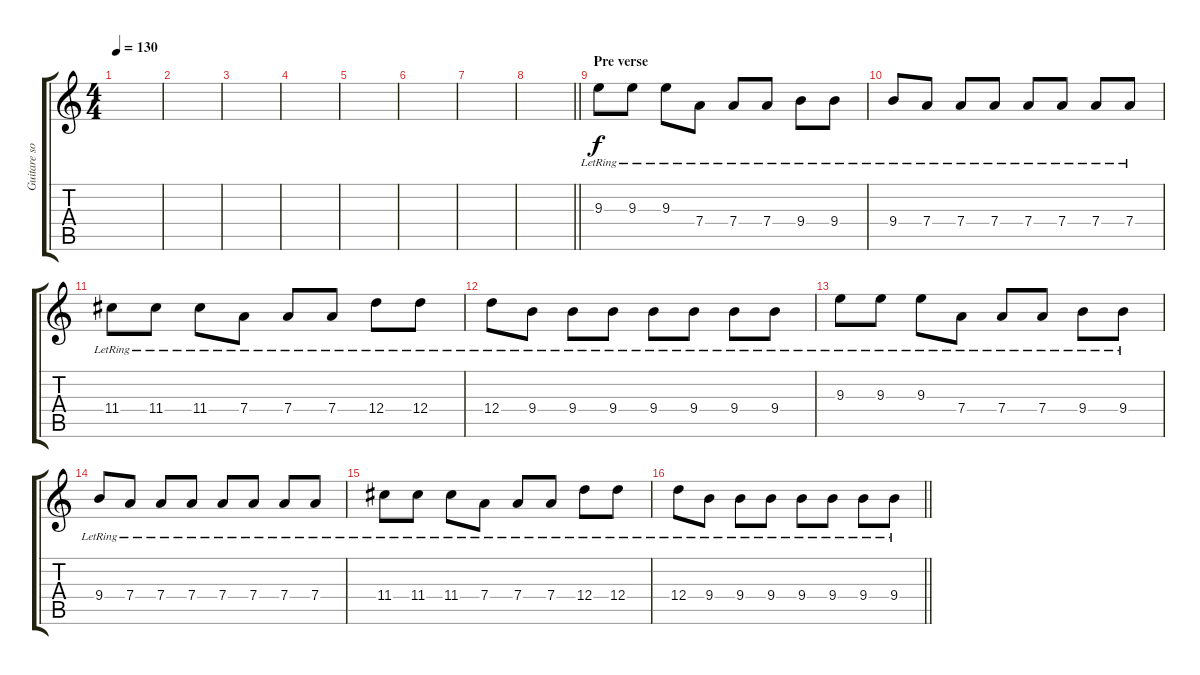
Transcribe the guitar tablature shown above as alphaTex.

\track ("Guitare solo" "Guitare so") {instrument distortionguitar}
\staff {score tabs}
\tuning (E4 B3 G3 D3 A2 E2) {hide}
\ts (4 4)
\tempo 130
\clef g2
\ks c
|
|
|
|
|
|
|
\barLineRight lightlight
|
\section ("" "Pre verse")
9.3{lr}.8 9.3{lr}.8 9.3{lr}.8 7.4{lr}.8 7.4{lr}.8 7.4{lr}.8 9.4{lr}.8 9.4{lr}.8 |
9.4{lr}.8 7.4{lr}.8 7.4{lr}.8 7.4{lr}.8 7.4{lr}.8 7.4{lr}.8 7.4{lr}.8 7.4{lr}.8 |
11.4{lr}.8 11.4{lr}.8 11.4{lr}.8 7.4{lr}.8 7.4{lr}.8 7.4{lr}.8 12.4{lr}.8 12.4{lr}.8 |
12.4{lr}.8 9.4{lr}.8 9.4{lr}.8 9.4{lr}.8 9.4{lr}.8 9.4{lr}.8 9.4{lr}.8 9.4{lr}.8 |
9.3{lr}.8 9.3{lr}.8 9.3{lr}.8 7.4{lr}.8 7.4{lr}.8 7.4{lr}.8 9.4{lr}.8 9.4{lr}.8 |
9.4{lr}.8 7.4{lr}.8 7.4{lr}.8 7.4{lr}.8 7.4{lr}.8 7.4{lr}.8 7.4{lr}.8 7.4{lr}.8 |
11.4{lr}.8 11.4{lr}.8 11.4{lr}.8 7.4{lr}.8 7.4{lr}.8 7.4{lr}.8 12.4{lr}.8 12.4{lr}.8 |
\barLineRight lightlight
12.4{lr}.8 9.4{lr}.8 9.4{lr}.8 9.4{lr}.8 9.4{lr}.8 9.4{lr}.8 9.4{lr}.8 9.4{lr}.8
